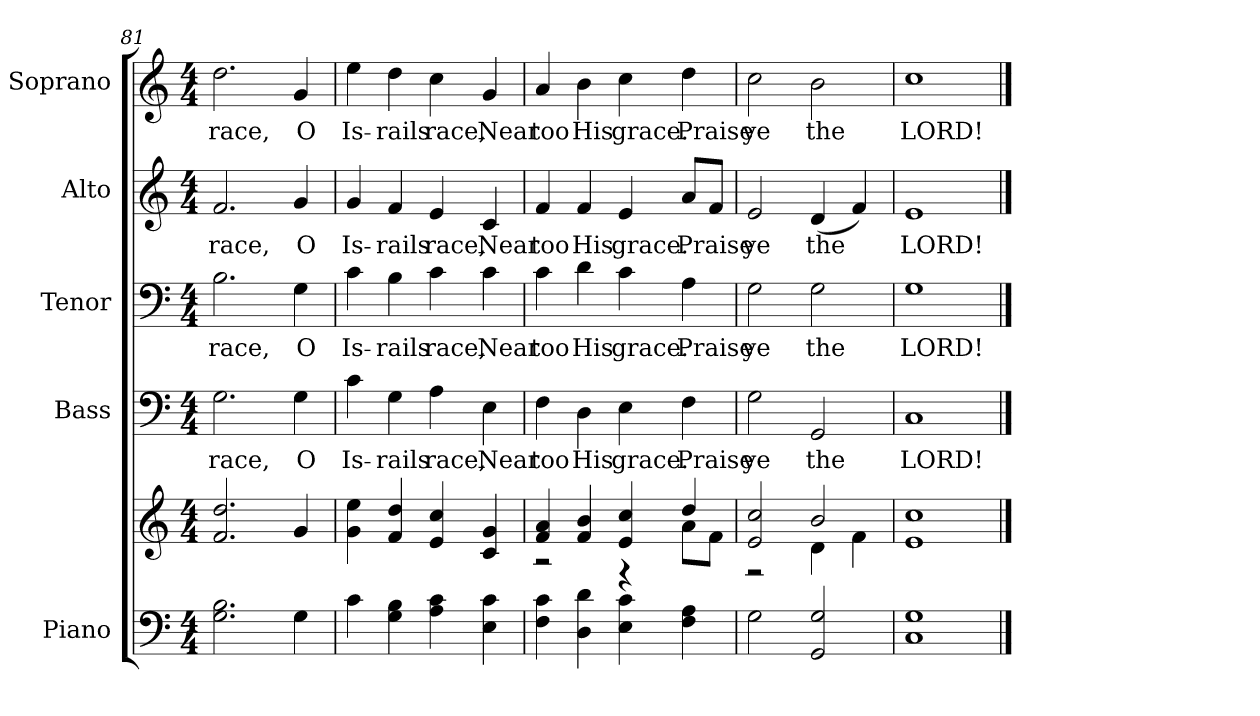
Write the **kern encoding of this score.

**kern	**kern	**kern	**text	**kern	**text	**kern	**text	**kern	**text
*part5	*part5	*part4	*part4	*part3	*part3	*part2	*part2	*part1	*part1
*staff6	*staff5	*staff4	*staff4	*staff3	*staff3	*staff2	*staff2	*staff1	*staff1
*I"Piano	*	*I"Bass	*	*I"Tenor	*	*I"Alto	*	*I"Soprano	*
*I'Pno.	*	*I'B.	*	*I'T.	*	*I'A.	*	*I'S.	*
*clefF4	*clefG2	*clefF4	*	*clefF4	*	*clefG2	*	*clefG2	*
*k[]	*k[]	*k[]	*	*k[]	*	*k[]	*	*k[]	*
*C:	*C:	*C:	*	*C:	*	*C:	*	*C:	*
*M4/4	*M4/4	*M4/4	*	*M4/4	*	*M4/4	*	*M4/4	*
=81	=81	=81	=81	=81	=81	=81	=81	=81	=81
!	!	!	!LO:LY:b:color=#000000	!	!	!	!	!	!
!	!	!	!	!	!LO:LY:b:color=#000000	!	!	!	!
!	!	!	!	!	!	!	!LO:LY:b:color=#000000	!	!
!	!	!	!	!	!	!	!	!	!LO:LY:b:color=#000000
2.Gi\ 2.Bi	2.fi/ 2.ddi	2.Gi\	race,	2.Bi\	race,	2.fi/	race,	2.ddi\	race,
!	!	!	!LO:LY:b:color=#000000	!	!	!	!	!	!
!	!	!	!	!	!LO:LY:b:color=#000000	!	!	!	!
!	!	!	!	!	!	!	!LO:LY:b:color=#000000	!	!
!	!	!	!	!	!	!	!	!	!LO:LY:b:color=#000000
4Gi\	4gi/	4Gi\	O	4Gi\	O	4gi/	O	4gi/	O
=82	=82	=82	=82	=82	=82	=82	=82	=82	=82
!	!	!	!LO:LY:b:color=#000000	!	!	!	!	!	!
!	!	!	!	!	!LO:LY:b:color=#000000	!	!	!	!
!	!	!	!	!	!	!	!LO:LY:b:color=#000000	!	!
!	!	!	!	!	!	!	!	!	!LO:LY:b:color=#000000
4ci\	4gi\ 4eei	4ci\	Is-	4ci\	Is-	4gi/	Is-	4eei\	Is-
!	!	!	!LO:LY:b:color=#000000	!	!	!	!	!	!
!	!	!	!	!	!LO:LY:b:color=#000000	!	!	!	!
!	!	!	!	!	!	!	!LO:LY:b:color=#000000	!	!
!	!	!	!	!	!	!	!	!	!LO:LY:b:color=#000000
4Gi\ 4Bi	4fi/ 4ddi	4Gi\	-rails	4Bi\	-rails	4fi/	-rails	4ddi\	-rails
!	!	!	!LO:LY:b:color=#000000	!	!	!	!	!	!
!	!	!	!	!	!LO:LY:b:color=#000000	!	!	!	!
!	!	!	!	!	!	!	!LO:LY:b:color=#000000	!	!
!	!	!	!	!	!	!	!	!	!LO:LY:b:color=#000000
4Ai\ 4ci	4ei/ 4cci	4Ai\	race,	4ci\	race,	4ei/	race,	4cci\	race,
!	!	!	!LO:LY:b:color=#000000	!	!	!	!	!	!
!	!	!	!	!	!LO:LY:b:color=#000000	!	!	!	!
!	!	!	!	!	!	!	!LO:LY:b:color=#000000	!	!
!	!	!	!	!	!	!	!	!	!LO:LY:b:color=#000000
4Ei\ 4ci	4ci/ 4gi	4Ei\	Near	4ci\	Near	4ci/	Near	4gi/	Near
!!LO:PB:g=z
=83	=83	=83	=83	=83	=83	=83	=83	=83	=83
*	*^	*	*	*	*	*	*	*	*
!	!	!	!	!LO:LY:b:color=#000000	!	!	!	!	!	!
!	!	!	!	!	!	!LO:LY:b:color=#000000	!	!	!	!
!	!	!	!	!	!	!	!	!LO:LY:b:color=#000000	!	!
!	!	!	!	!	!	!	!	!	!	!LO:LY:b:color=#000000
4Fi\ 4ci	4fi/ 4ai	2r	4Fi\	too	4ci\	too	4fi/	too	4ai/	too
!	!	!	!	!LO:LY:b:color=#000000	!	!	!	!	!	!
!	!	!	!	!	!	!LO:LY:b:color=#000000	!	!	!	!
!	!	!	!	!	!	!	!	!LO:LY:b:color=#000000	!	!
!	!	!	!	!	!	!	!	!	!	!LO:LY:b:color=#000000
4Di\ 4di	4fi/ 4bi	.	4Di\	His	4di\	His	4fi/	His	4bi\	His
!	!	!	!	!LO:LY:b:color=#000000	!	!	!	!	!	!
!	!	!	!	!	!	!LO:LY:b:color=#000000	!	!	!	!
!	!	!	!	!	!	!	!	!LO:LY:b:color=#000000	!	!
!	!	!	!	!	!	!	!	!	!	!LO:LY:b:color=#000000
4Ei\ 4ci	4ei/ 4cci	4r	4Ei\	grace.	4ci\	grace.	4ei/	grace.	4cci\	grace.
!	!	!	!	!LO:LY:b:color=#000000	!	!	!	!	!	!
!	!	!	!	!	!	!LO:LY:b:color=#000000	!	!	!	!
!	!	!	!	!	!	!	!	!LO:LY:b:color=#000000	!	!
!	!	!	!	!	!	!	!	!	!	!LO:LY:b:color=#000000
4Fi\ 4Ai	4ddi/	8ai\L	4Fi\	Praise	4Ai\	Praise	8ai/L	Praise	4ddi\	Praise
.	.	8fi\J	.	.	.	.	8fi/J	.	.	.
=84	=84	=84	=84	=84	=84	=84	=84	=84	=84	=84
!	!	!	!	!LO:LY:b:color=#000000	!	!	!	!	!	!
!	!	!	!	!	!	!LO:LY:b:color=#000000	!	!	!	!
!	!	!	!	!	!	!	!	!LO:LY:b:color=#000000	!	!
!	!	!	!	!	!	!	!	!	!	!LO:LY:b:color=#000000
2Gi\	2ei/ 2cci	2r	2Gi\	ye	2Gi\	ye	2ei/	ye	2cci\	ye
!	!	!	!	!LO:LY:b:color=#000000	!	!	!	!	!	!
!	!	!	!	!	!	!LO:LY:b:color=#000000	!	!	!	!
!	!	!	!	!	!	!	!	!LO:LY:b:color=#000000	!	!
!	!	!	!	!	!	!	!	!	!	!LO:LY:b:color=#000000
2GGi/ 2Gi	2bi/	4di\	2GGi/	the	2Gi\	the	(4di/	the	2bi\	the
.	.	4fi\	.	.	.	.	4fi/)	.	.	.
*	*v	*v	*	*	*	*	*	*	*	*
=85	=85	=85	=85	=85	=85	=85	=85	=85	=85
*	*^	*	*	*	*	*	*	*	*
!	!	!	!	!LO:LY:b:color=#000000	!	!	!	!	!	!
*	*v	*v	*	*	*	*	*	*	*	*
*	*^	*	*	*	*	*	*	*	*
!	!	!	!	!	!	!LO:LY:b:color=#000000	!	!	!	!
*	*v	*v	*	*	*	*	*	*	*	*
*	*^	*	*	*	*	*	*	*	*
!	!	!	!	!	!	!	!	!LO:LY:b:color=#000000	!	!
*	*v	*v	*	*	*	*	*	*	*	*
*	*^	*	*	*	*	*	*	*	*
!	!	!	!	!	!	!	!	!	!	!LO:LY:b:color=#000000
*	*v	*v	*	*	*	*	*	*	*	*
1Ci 1Gi	1ei 1cci	1Ci	LORD!	1Gi	LORD!	1ei	LORD!	1cci	LORD!
==	==	==	==	==	==	==	==	==	==
*-	*-	*-	*-	*-	*-	*-	*-	*-	*-
